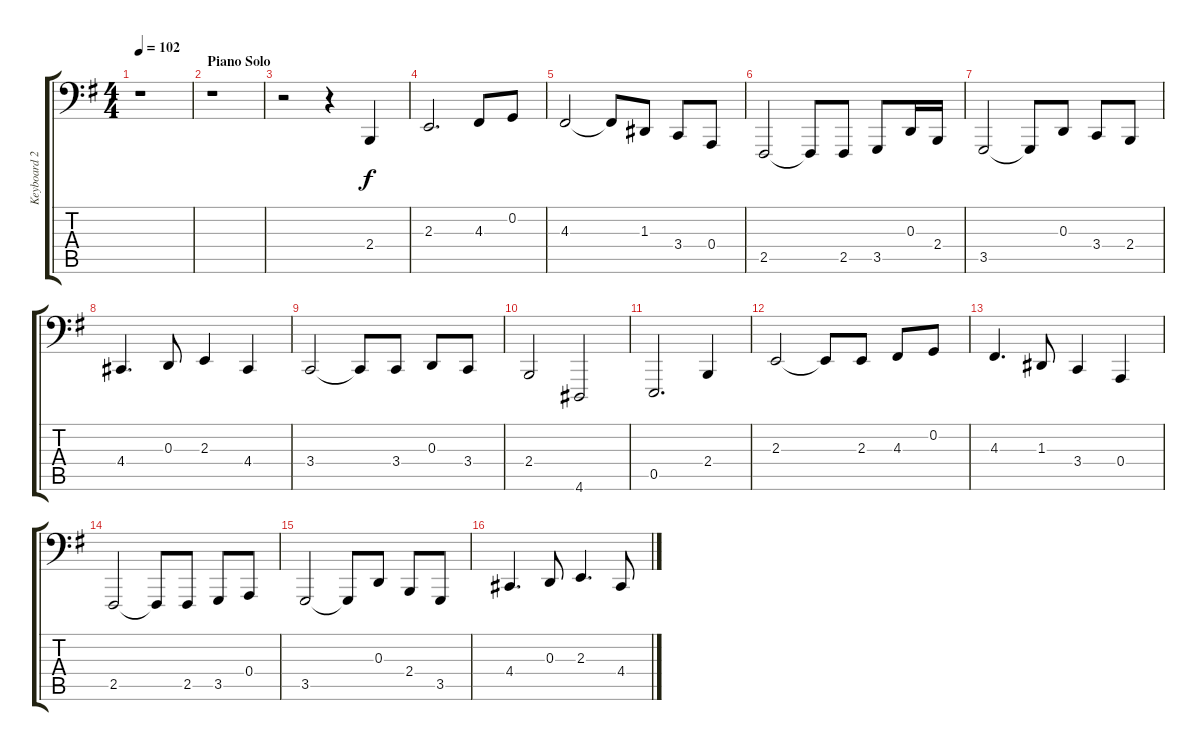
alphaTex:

\track ("Keyboard 2" "Keyboard 2") {instrument lead2sawtooth}
\staff {score tabs}
\tuning (C3 G2 D2 A1 E1 B0) {hide}
\ts (4 4)
\tempo 102
\clef f4
\ks g
r.1{dy f} |
\section ("" "Piano Solo")
r.1 |
r.2 r.4 2.4.4 |
2.3.2{d} 4.3.8 0.2.8 |
4.3.2 4.3{t}.8 1.3.8 3.4.8 0.4.8 |
2.5.2 2.5{t}.8 2.5.8 3.5.8 0.3.16 2.4.16 |
3.5.2 3.5{t}.8 0.3.8 3.4.8 2.4.8 |
4.4.4{d} 0.3.8 2.3.4 4.4.4 |
3.4.2 3.4{t}.8 3.4.8 0.3.8 3.4.8 |
2.4.2 4.6.2 |
0.5.2{d} 2.4.4 |
2.3.2 2.3{t}.8 2.3.8 4.3.8 0.2.8 |
4.3.4{d} 1.3.8 3.4.4 0.4.4 |
2.5.2 2.5{t}.8 2.5.8 3.5.8 0.4.8 |
3.5.2 3.5{t}.8 0.3.8 2.4.8 3.5.8 |
4.4.4{d} 0.3.8 2.3.4{d} 4.4.8
